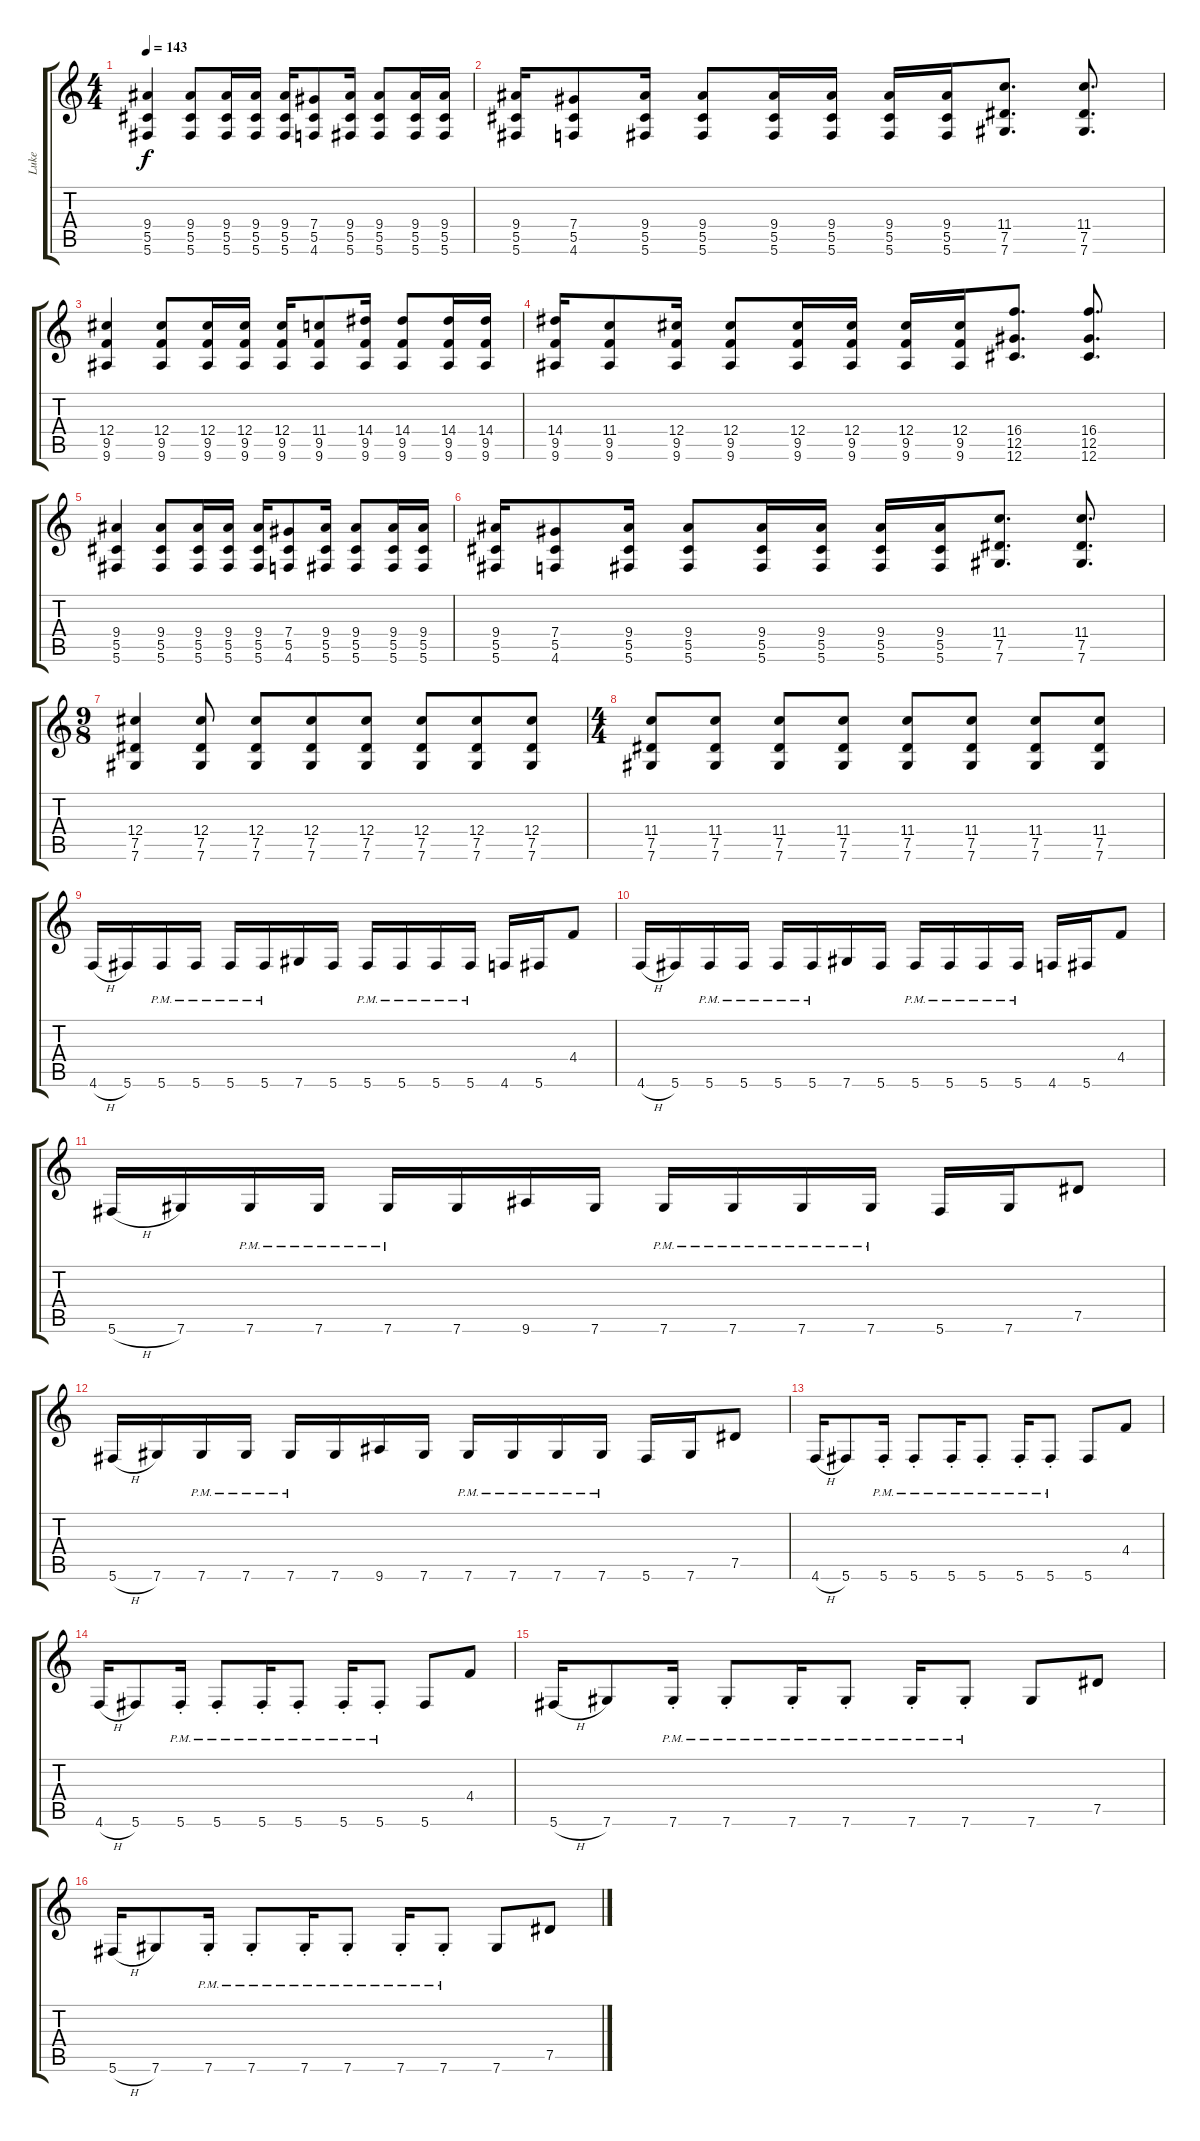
\track ("Luke" "Luke") {instrument distortionguitar}
\staff {score tabs}
\tuning (Eb4 Bb3 Gb3 Db3 Ab2 Db2) {hide}
\ts (4 4)
\tempo 143
\clef g2
\ks c
(9.4 5.5 5.6).4{dy f} (9.4 5.5 5.6).8 (9.4 5.5 5.6).16 (9.4 5.5 5.6).16 (9.4 5.5 5.6).16 (7.4 5.5 4.6).8 (9.4 5.5 5.6).16 (9.4 5.5 5.6).8 (9.4 5.5 5.6).16 (9.4 5.5 5.6).16 |
(9.4 5.5 5.6).16 (7.4 5.5 4.6).8 (9.4 5.5 5.6).16 (9.4 5.5 5.6).8 (9.4 5.5 5.6).16 (9.4 5.5 5.6).16 (9.4 5.5 5.6).16 (9.4 5.5 5.6).16 (11.4 7.5 7.6).8{d} (11.4 7.5 7.6).8{d} |
(12.4 9.5 9.6).4 (12.4 9.5 9.6).8 (12.4 9.5 9.6).16 (12.4 9.5 9.6).16 (12.4 9.5 9.6).16 (11.4 9.5 9.6).8 (14.4 9.5 9.6).16 (14.4 9.5 9.6).8 (14.4 9.5 9.6).16 (14.4 9.5 9.6).16 |
(14.4 9.5 9.6).16 (11.4 9.5 9.6).8 (12.4 9.5 9.6).16 (12.4 9.5 9.6).8 (12.4 9.5 9.6).16 (12.4 9.5 9.6).16 (12.4 9.5 9.6).16 (12.4 9.5 9.6).16 (16.4 12.5 12.6).8{d} (16.4 12.5 12.6).8{d} |
(9.4 5.5 5.6).4 (9.4 5.5 5.6).8 (9.4 5.5 5.6).16 (9.4 5.5 5.6).16 (9.4 5.5 5.6).16 (7.4 5.5 4.6).8 (9.4 5.5 5.6).16 (9.4 5.5 5.6).8 (9.4 5.5 5.6).16 (9.4 5.5 5.6).16 |
(9.4 5.5 5.6).16 (7.4 5.5 4.6).8 (9.4 5.5 5.6).16 (9.4 5.5 5.6).8 (9.4 5.5 5.6).16 (9.4 5.5 5.6).16 (9.4 5.5 5.6).16 (9.4 5.5 5.6).16 (11.4 7.5 7.6).8{d} (11.4 7.5 7.6).8{d} |
\ts (9 8)
(12.4 7.5 7.6).4 (12.4 7.5 7.6).8 (12.4 7.5 7.6).8 (12.4 7.5 7.6).8 (12.4 7.5 7.6).8 (12.4 7.5 7.6).8 (12.4 7.5 7.6).8 (12.4 7.5 7.6).8 |
\ts (4 4)
(11.4 7.5 7.6).8 (11.4 7.5 7.6).8 (11.4 7.5 7.6).8 (11.4 7.5 7.6).8 (11.4 7.5 7.6).8 (11.4 7.5 7.6).8 (11.4 7.5 7.6).8 (11.4 7.5 7.6).8 |
4.6{h}.16 5.6.16 5.6{pm}.16 5.6{pm}.16 5.6{pm}.16 5.6{pm}.16 7.6.16 5.6.16 5.6{pm}.16 5.6{pm}.16 5.6{pm}.16 5.6{pm}.16 4.6.16 5.6.16 4.4.8 |
4.6{h}.16 5.6.16 5.6{pm}.16 5.6{pm}.16 5.6{pm}.16 5.6{pm}.16 7.6.16 5.6.16 5.6{pm}.16 5.6{pm}.16 5.6{pm}.16 5.6{pm}.16 4.6.16 5.6.16 4.4.8 |
5.6{h}.16 7.6.16 7.6{pm}.16 7.6{pm}.16 7.6{pm}.16 7.6.16 9.6.16 7.6.16 7.6{pm}.16 7.6{pm}.16 7.6{pm}.16 7.6{pm}.16 5.6.16 7.6.16 7.5.8 |
5.6{h}.16 7.6.16 7.6{pm}.16 7.6{pm}.16 7.6{pm}.16 7.6.16 9.6.16 7.6.16 7.6{pm}.16 7.6{pm}.16 7.6{pm}.16 7.6{pm}.16 5.6.16 7.6.16 7.5.8 |
4.6{h}.16 5.6.8 5.6{pm st}.16 5.6{pm st}.8 5.6{pm st}.16 5.6{pm st}.8 5.6{pm st}.16 5.6{pm st}.8 5.6.8 4.4.8 |
4.6{h}.16 5.6.8 5.6{pm st}.16 5.6{pm st}.8 5.6{pm st}.16 5.6{pm st}.8 5.6{pm st}.16 5.6{pm st}.8 5.6.8 4.4.8 |
5.6{h}.16 7.6.8 7.6{pm st}.16 7.6{pm st}.8 7.6{pm st}.16 7.6{pm st}.8 7.6{pm st}.16 7.6{pm st}.8 7.6.8 7.5.8 |
5.6{h}.16 7.6.8 7.6{pm st}.16 7.6{pm st}.8 7.6{pm st}.16 7.6{pm st}.8 7.6{pm st}.16 7.6{pm st}.8 7.6.8 7.5.8
